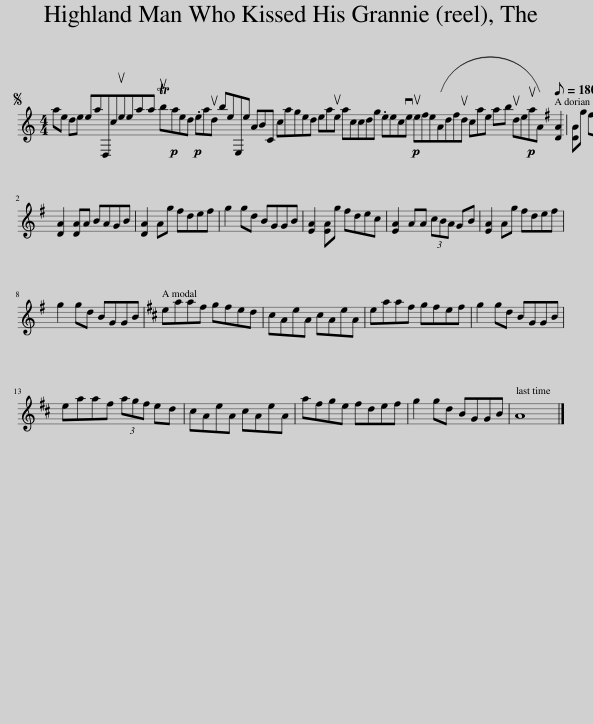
X:1
L:1/8
M:4/4
I:linebreak $
K:C
V:1 treble
V:1
S ae de eaD,cueeaa Tub!p!aed!p! .eaud beE,e ABC caged eaue accdg .eecve!p! uefe(Adfud cae ab ude!p!uaA)[Q:1/8=180] [DA]2 [DA]g ^fdec |$ [DA]2 [DA]A BAGB | [DA]2 Ag ^fdef | g2 gd BGGB | [EA]2 [EA]g ^fdec | %5
 [EA]2 AA (3cBA GB | [EA]2 Ag ^fdef |$ g2 gd BGGB |[K:D] eaaf gfed | cAeA cAeA | %10
 eaaf gfef | g2 gd BGGB |$ eaaf (3agf ed | cAeA cAeA | afge fdef | %15
 g2 gd BGGB | A8 |] %17
